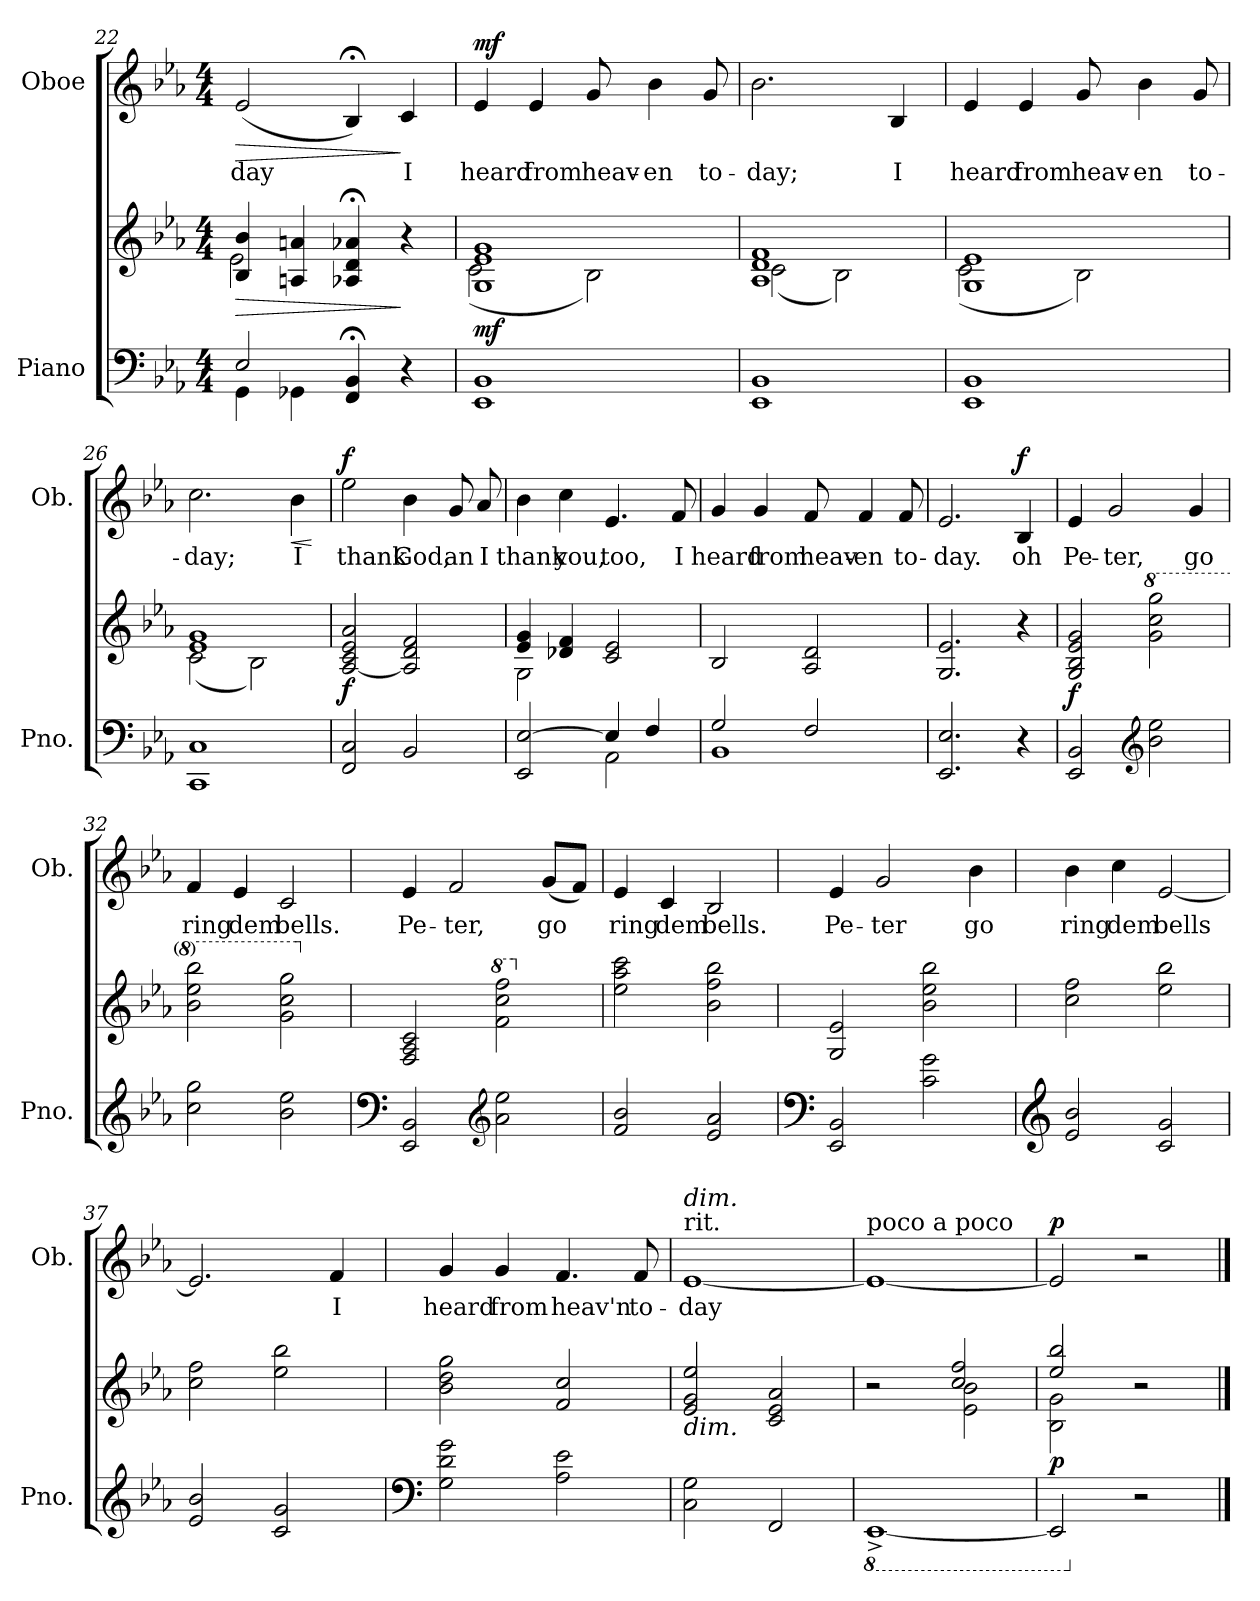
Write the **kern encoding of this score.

**kern	**kern	**dynam	**kern	**text	**dynam
*part2	*part2	*part2	*part1	*part1	*part1
*staff3	*staff2	*staff2/3	*staff1	*staff1	*staff1
*I"Piano	*	*	*I"Oboe	*	*
*I'Pno.	*	*	*I'Ob.	*	*
*clefF4	*clefG2	*	*clefG2	*	*
*k[b-e-a-]	*k[b-e-a-]	*	*k[b-e-a-]	*	*
*M4/4	*M4/4	*	*M4/4	*	*
=22	=22	=22	=22	=22	=22
*^	*	*	*	*	*
!	!	!	!LO:HP:b	!	!LO:LY:b	!LO:HP:b
*	*	*^	*	*	*	*
2E-/	4GG\	4B-/ 4b-/	2e-\	>	(2e-/	day	>
.	4GG-X\	4An/ 4an/	.	.	.	.	.
4FF/;< 4BB-/;<	2ryy	4A-X/;< 4d/;< 4a-X/;<	2ryy	.	4B-;</)	.	.
!	!	!	!	!	!	!LO:LY:b	!
4r	.	4r	.	]	4c/	I	]
*v	*v	*	*	*	*	*	*
=23	=23	=23	=23	=23	=23	=23
!	!	!	!LO:DY:b	!	!LO:LY:b	!LO:DY:a
1EE- 1BB-	1G 1e- 1g	(2c\	mf	4e-/	heard	mf
!	!	!	!	!	!LO:LY:b	!
.	.	.	.	4e-/	from	.
!	!	!	!	!	!LO:LY:b	!
.	.	2B-\)	.	8g/	heav-	.
!	!	!	!	!	!LO:LY:b	!
.	.	.	.	4b-\	-en	.
!	!	!	!	!	!LO:LY:b	!
.	.	.	.	8g/	to-	.
=24	=24	=24	=24	=24	=24	=24
!	!	!	!	!	!LO:LY:b	!
1EE- 1BB-	1A- 1d 1f	(2c\	.	2.b-\	-day;	.
.	.	2B-\)	.	.	.	.
!	!	!	!	!	!LO:LY:b	!
.	.	.	.	4B-/	I	.
!!LO:LB:g=z
=25	=25	=25	=25	=25	=25	=25
!	!	!	!	!	!LO:LY:b	!
1EE- 1BB-	1G 1e-	(2c\	.	4e-/	heard	.
!	!	!	!	!	!LO:LY:b	!
.	.	.	.	4e-/	from	.
!	!	!	!	!	!LO:LY:b	!
.	.	2B-\)	.	8g/	heav-	.
!	!	!	!	!	!LO:LY:b	!
.	.	.	.	4b-\	-en	.
!	!	!	!	!	!LO:LY:b	!
.	.	.	.	8g/	to-	.
=26	=26	=26	=26	=26	=26	=26
!	!	!	!	!	!LO:LY:b	!
1CC 1C	1e- 1g	(2c\	.	2.cc\	-day;	.
.	.	2B-\)	.	.	.	.
!	!	!	!	!	!LO:LY:b	!LO:HP:b
.	.	.	.	4b-\	I	<
*	*v	*v	*	*	*	*
.	.	.	.	.	[
=27	=27	=27	=27	=27	=27
!	!	!LO:DY:b	!	!LO:LY:b	!LO:DY:a
2FF/ 2C/	[2A-/ 2c/ 2e-/ 2a-/	f	2ee-\	thank	f
!	!	!	!	!LO:LY:b	!
2BB-/	2A-/] 2d/ 2f/	.	4b-\	God,	.
!	!	!	!	!LO:LY:b	!
.	.	.	8g/	an	.
!	!	!	!	!LO:LY:b	!
.	.	.	8a-/	I	.
=28	=28	=28	=28	=28	=28
*^	*^	*	*	*	*
!	!	!	!	!	!	!LO:LY:b	!
2EE-/ [2E-/	2ryy	4e-/ 4g/	2G\	.	4b-\	thank	.
!	!	!	!	!	!	!LO:LY:b	!
.	.	4d-X/ 4f/	.	.	4cc\	you,	.
!	!	!	!	!	!	!LO:LY:b	!
4E-/]	2AA-\	2c/ 2e-/	2ryy	.	4.e-/	too,	.
4F/	.	.	.	.	.	.	.
!	!	!	!	!	!	!LO:LY:b	!
.	.	.	.	.	8f/	I	.
*	*	*v	*v	*	*	*	*
!!LO:PB:g=z
=29	=29	=29	=29	=29	=29	=29
!	!	!	!	!	!LO:LY:b	!
2G/	1BB-	2B-/	.	4g/	heard	.
!	!	!	!	!	!LO:LY:b	!
.	.	.	.	4g/	from	.
!	!	!	!	!	!LO:LY:b	!
2F/	.	2A-/ 2d/	.	8f/	heav-	.
!	!	!	!	!	!LO:LY:b	!
.	.	.	.	4f/	-en	.
!	!	!	!	!	!LO:LY:b	!
.	.	.	.	8f/	to-	.
*v	*v	*	*	*	*	*
=30	=30	=30	=30	=30	=30
!	!	!	!	!LO:LY:b	!
2.EE-/ 2.E-/	2.G/ 2.e-/	.	2.e-/	-day.	.
!	!	!	!	!LO:LY:b	!LO:DY:a
4r	4r	.	4B-/	oh	f
=31	=31	=31	=31	=31	=31
!	!	!LO:DY:b	!	!LO:LY:b	!
2EE-/ 2BB-/	2G/ 2B-/ 2e-/ 2g/	f	4e-/	Pe-	.
!	!	!	!	!LO:LY:b	!
.	.	.	2g/	-ter,	.
*clefG2	*	*	*	*	*
*	*8va	*	*	*	*
2b-\ 2ee-\	2gg\ 2ccc\ 2ggg\	.	.	.	.
!	!	!	!	!LO:LY:b	!
.	.	.	4g/	go	.
=32	=32	=32	=32	=32	=32
!	!	!	!	!LO:LY:b	!
2cc\ 2gg\	2bb-\ 2eee-\ 2bbb-\	.	4f/	ring	.
!	!	!	!	!LO:LY:b	!
.	.	.	4e-/	dem	.
!	!	!	!	!LO:LY:b	!
2b-\ 2ee-\	2gg\ 2ccc\ 2ggg\	.	2c/	bells.	.
=33	=33	=33	=33	=33	=33
*clefF4	*	*	*	*	*
*	*X8va	*	*	*	*
!	!	!	!	!LO:LY:b	!
2EE-/ 2BB-/	2F/ 2A-/ 2c/	.	4e-/	Pe-	.
!	!	!	!	!LO:LY:b	!
.	.	.	2f/	-ter,	.
*clefG2	*	*	*	*	*
*	*8va	*	*	*	*
2a-\ 2ee-\	2ff\ 2ccc\ 2fff\	.	.	.	.
!	!	!	!	!LO:LY:b	!
.	.	.	(8g/L	go	.
.	.	.	8f/J)	.	.
=34	=34	=34	=34	=34	=34
*	*X8va	*	*	*	*
!	!	!	!	!LO:LY:b	!
2f/ 2b-/	2ee-\ 2aa-\ 2ccc\	.	4e-/	ring	.
!	!	!	!	!LO:LY:b	!
.	.	.	4c/	dem	.
!	!	!	!	!LO:LY:b	!
2e-/ 2a-/	2b-\ 2ff\ 2bb-\	.	2B-/	bells.	.
!!LO:LB:g=z
=35	=35	=35	=35	=35	=35
*clefF4	*	*	*	*	*
!	!	!	!	!LO:LY:b	!
2EE-/ 2BB-/	2G/ 2e-/	.	4e-/	Pe-	.
!	!	!	!	!LO:LY:b	!
.	.	.	2g/	-ter	.
2c\ 2g\	2b-\ 2ee-\ 2bb-\	.	.	.	.
!	!	!	!	!LO:LY:b	!
.	.	.	4b-\	go	.
=36	=36	=36	=36	=36	=36
*clefG2	*	*	*	*	*
!	!	!	!	!LO:LY:b	!
2e-/ 2b-/	2cc\ 2ff\	.	4b-\	ring	.
!	!	!	!	!LO:LY:b	!
.	.	.	4cc\	dem	.
!	!	!	!	!LO:LY:b	!
2c/ 2g/	2ee-\ 2bb-\	.	[2e-/	bells	.
=37	=37	=37	=37	=37	=37
2e-/ 2b-/	2cc\ 2ff\	.	2.e-/]	.	.
2c/ 2g/	2ee-\ 2bb-\	.	.	.	.
!	!	!	!	!LO:LY:b	!
.	.	.	4f/	I	.
=38	=38	=38	=38	=38	=38
*clefF4	*	*	*	*	*
!	!	!	!	!LO:LY:b	!
2G\ 2d\ 2g\	2b-\ 2dd\ 2gg\	.	4g/	heard	.
!	!	!	!	!LO:LY:b	!
.	.	.	4g/	from	.
!	!	!	!	!LO:LY:b	!
2A-\ 2e-\	2f/ 2cc/	.	4.f/	heav'n	.
!	!	!	!	!LO:LY:b	!
.	.	.	8f/	to-	.
=39	=39	=39	=39	=39	=39
!	!	!	!LO:TX:a:t=rit.	!	!
!	!	!	!LO:TX:a:i:t=dim.	!	!
!	!LO:TX:b:i:t=dim.	!	!	!	!
!	!	!	!	!LO:LY:b	!
2C\ 2G\	2e-/ 2g/ 2ee-/	.	[1e-	-day	.
2FF/	2c/ 2e-/ 2a-/	.	.	.	.
=40	=40	=40	=40	=40	=40
*8ba	*	*	*	*	*
*	*^	*	*	*	*
!	!	!	!	!LO:TX:a:t=poco a poco	!	!
[1EEE-^	2r	2ryy	.	1e-_	.	.
.	2cc/ 2ff/	2e-\ 2b-\	.	.	.	.
!!LO:LB:g=z
=41	=41	=41	=41	=41	=41	=41
!	!	!	!LO:DY:b	!	!	!LO:DY:a
2EEE-/]	2ee-/ 2bb-/	2B-\ 2g\	p	2e-/]	.	p
*X8ba	*	*	*	*	*	*
2r	2r	2ryy	.	2r	.	.
*	*v	*v	*	*	*	*
==	==	==	==	==	==
*-	*-	*-	*-	*-	*-
